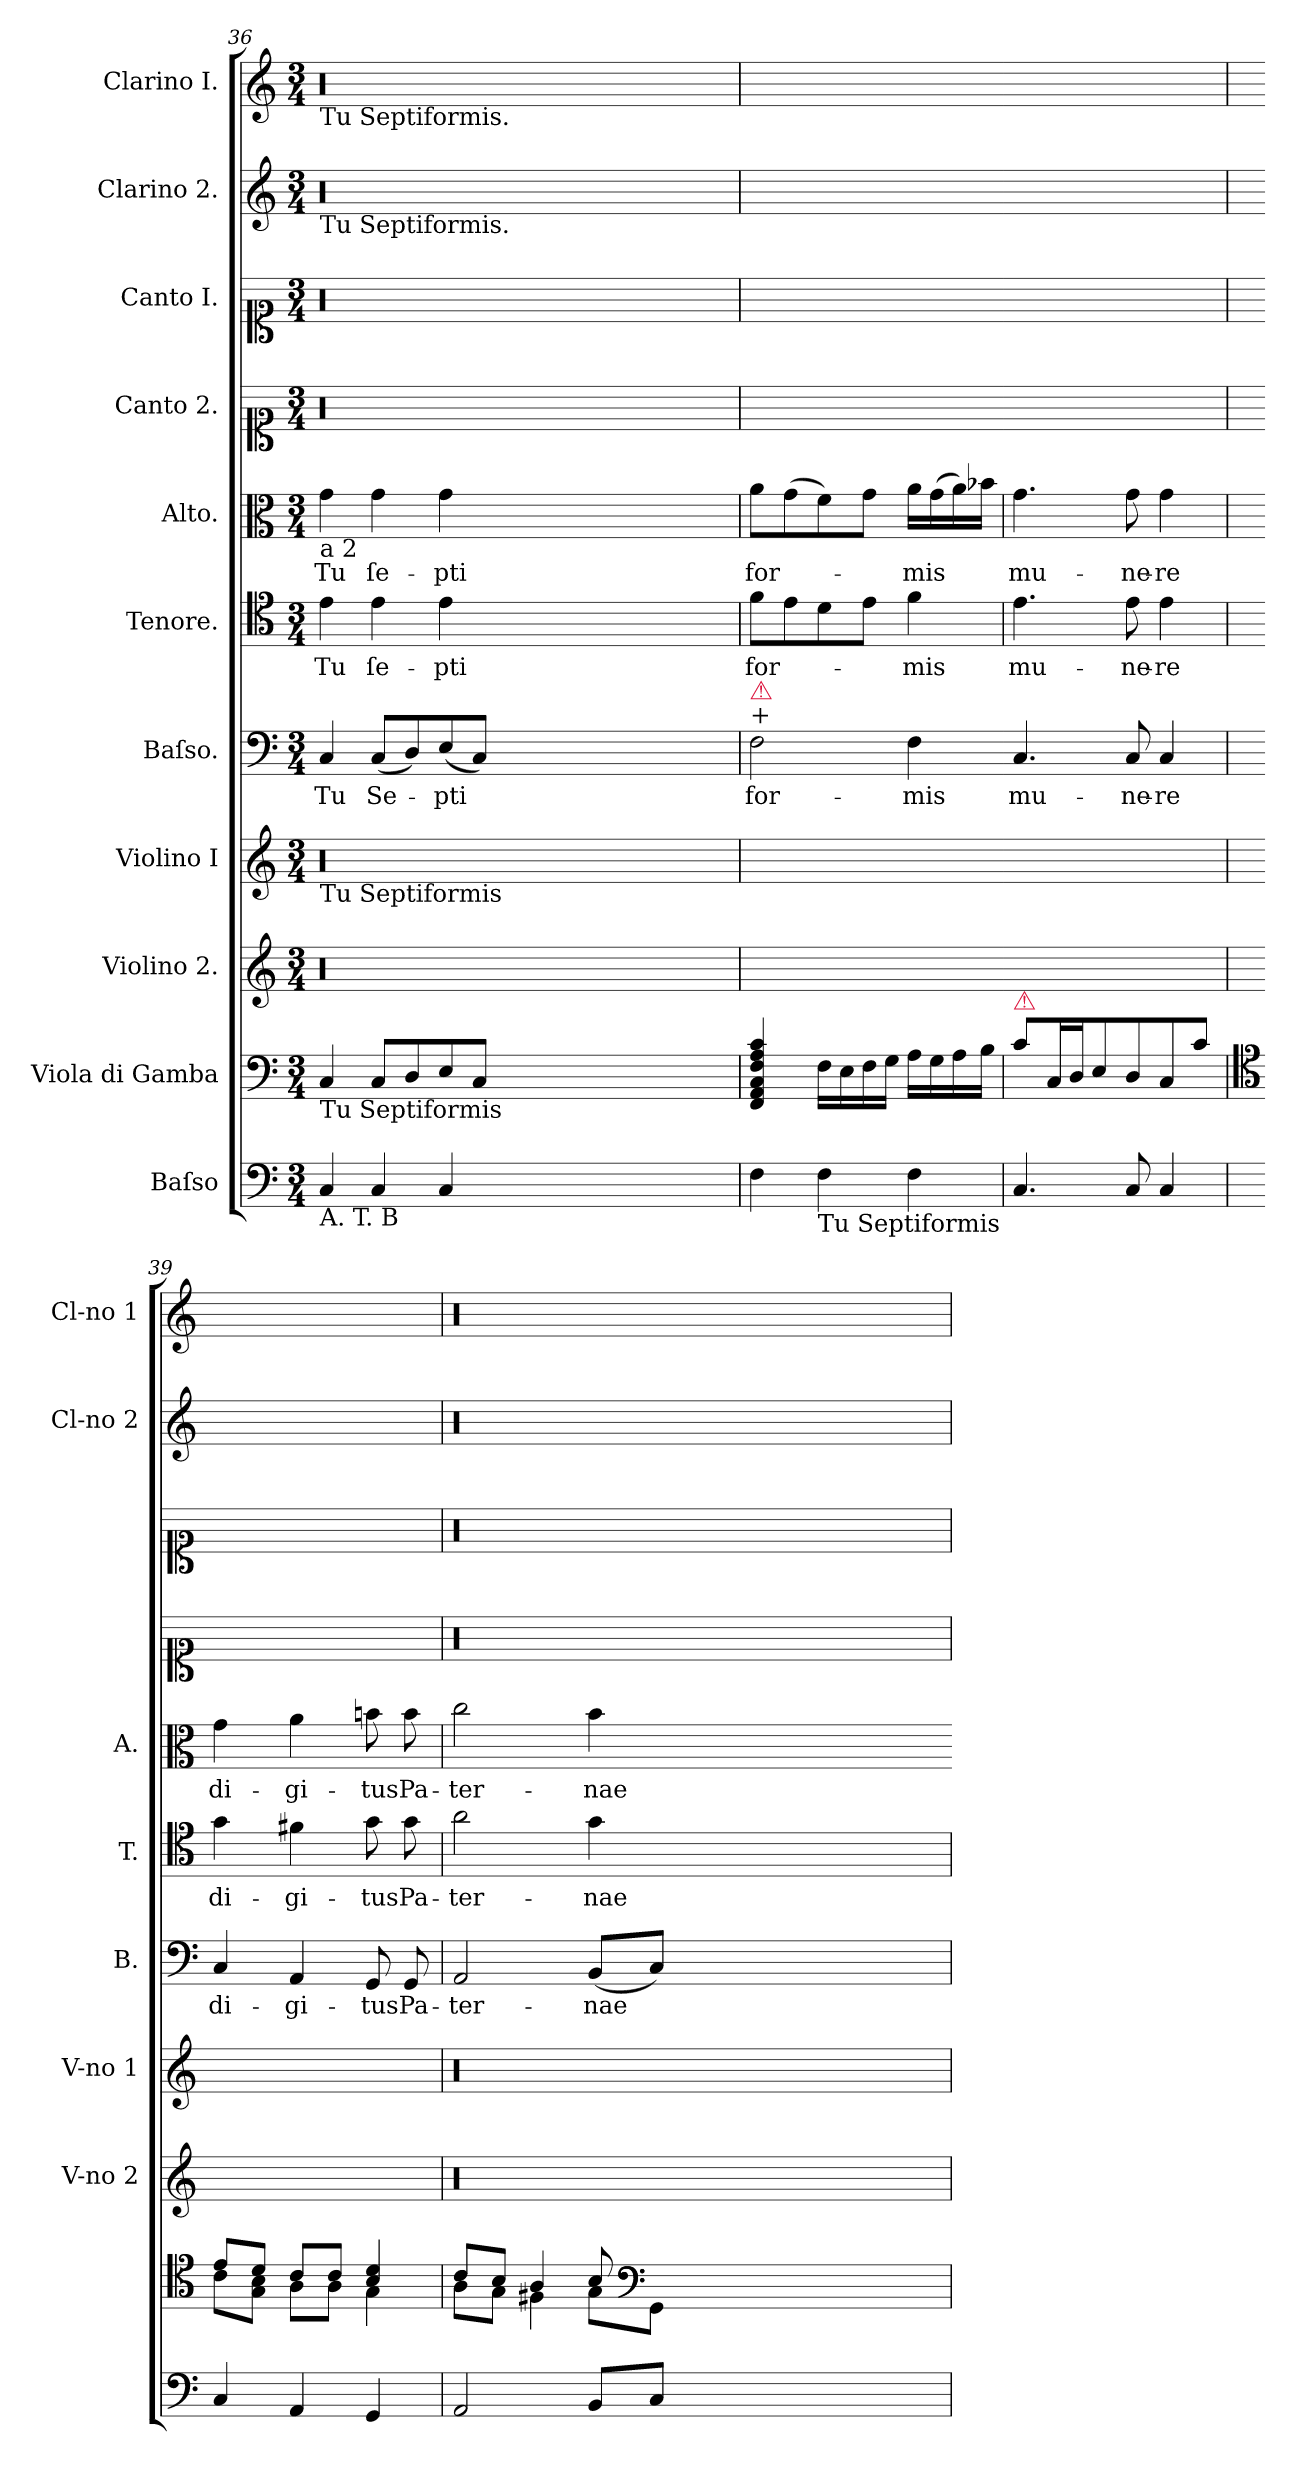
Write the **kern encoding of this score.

**kern	**kern	**kern	**kern	**kern	**text	**kern	**text	**kern	**text	**kern	**kern	**kern	**kern
*part11	*part10	*part9	*part8	*part7	*part7	*part6	*part6	*part5	*part5	*part4	*part3	*part2	*part1
*staff11	*staff10	*staff9	*staff8	*staff7	*staff7	*staff6	*staff6	*staff5	*staff5	*staff4	*staff3	*staff2	*staff1
*I"Baſso	*I"Viola di Gamba	*I"Violino 2.	*I"Violino I	*I"Baſso.	*	*I"Tenore.	*	*I"Alto.	*	*I"Canto 2.	*I"Canto I.	*I"Clarino 2.	*I"Clarino I.
*	*	*I'V-no 2	*I'V-no 1	*I'B.	*	*I'T.	*	*I'A.	*	*	*	*I'Cl-no 2	*I'Cl-no 1
*clefF4	*clefF4	*clefG2	*clefG2	*clefF4	*	*clefC4	*	*clefC3	*	*clefC1	*clefC1	*clefG2	*clefG2
*k[]	*k[]	*k[]	*k[]	*k[]	*	*k[]	*	*k[]	*	*k[]	*k[]	*k[]	*k[]
*C:	*C:	*C:	*C:	*C:	*	*C:	*	*C:	*	*C:	*C:	*C:	*C:
*M3/4	*M3/4	*M3/4	*M3/4	*M3/4	*	*M3/4	*	*M3/4	*	*M3/4	*M3/4	*M3/4	*M3/4
=36	=36	=36	=36	=36	=36	=36	=36	=36	=36	=36	=36	=36	=36
!	!	!	!	!	!	!	!	!	!	!	!	!	!LO:TX:b:t=Tu Septiformis.
!	!	!	!	!	!	!	!	!	!	!	!	!LO:TX:b:t=Tu Septiformis.	!
!	!	!	!	!	!	!	!	!LO:TX:b:t=a 2	!	!	!	!	!
!	!	!	!LO:TX:b:t=Tu Septiformis	!	!	!	!	!	!	!	!	!	!
!	!LO:TX:b:t=Tu Septiformis	!	!	!	!	!	!	!	!	!	!	!	!
!LO:TX:b:t=A. T. B	!	!	!	!	!	!	!	!	!	!	!	!	!
!	!	!LO:N:vis=00	!LO:N:vis=00	!	!	!	!	!	!	!LO:N:vis=00	!LO:N:vis=00	!LO:N:vis=00	!LO:N:vis=00
4C/	4C/	0.r	0.r	4C/	Tu	4e\	Tu	4g\	Tu	0.r	0.r	0.r	0.r
4C/	8C/L	.	.	(8C/L	Se-	4e\	ſe-	4g\	ſe-	.	.	.	.
.	8D/	.	.	8D/)	.	.	.	.	.	.	.	.	.
4C/	8E/	.	.	(8E/	-pti	4e\	-pti	4g\	-pti	.	.	.	.
.	8C/J	.	.	8C/J)	.	.	.	.	.	.	.	.	.
0ryy	0ryy	.	.	0ryy	.	0ryy	.	0ryy	.	.	.	.	.
4ryy	4ryy	.	.	4ryy	.	4ryy	.	4ryy	.	.	.	.	.
=37	=37	=37	=37	=37	=37	=37	=37	=37	=37	=37	=37	=37	=37
!	!	!	!	!LO:TX:a:t=+	!	!	!	!	!	!	!	!	!
!	!	!	!	!LO:TX:a:color=crimson:t=⚠	!	!	!	!	!	!	!	!	!
4F\	4FF/ 4AA/ 4C/ 4F/ 4A/ 4c/	2.ryy	2.ryy	2F\	-for-	8f\L	for-	8a\L	for-	2.ryy	2.ryy	2.ryy	2.ryy
.	.	.	.	.	.	8e\	.	(>8g\	.	.	.	.	.
!LO:TX:b:t=Tu Septiformis	!	!	!	!	!	!	!	!	!	!	!	!	!
4F\	16F\LL	.	.	.	.	8d\	.	8f\)	.	.	.	.	.
.	16E\	.	.	.	.	.	.	.	.	.	.	.	.
.	16F\	.	.	.	.	8e\J	.	8g\J	.	.	.	.	.
.	16G\JJ	.	.	.	.	.	.	.	.	.	.	.	.
4F\	16A\LL	.	.	4F\	-mis	4f\	-mis	16a\LL	-mis	.	.	.	.
.	16G\	.	.	.	.	.	.	(16g\	.	.	.	.	.
.	16A\	.	.	.	.	.	.	16a\)	.	.	.	.	.
.	16B\JJ	.	.	.	.	.	.	16b-X\JJ	.	.	.	.	.
=38	=38	=38	=38	=38-	=38	=38	=38	=38	=38	=38	=38	=38	=38
!	!LO:TX:a:color=crimson:t=⚠	!	!	!	!	!	!	!	!	!	!	!	!
4.C/	8c\L	2.ryy	2.ryy	4.C/	mu-	4.e\	mu-	4.g\	mu-	2.ryy	2.ryy	2.ryy	2.ryy
.	16C/L	.	.	.	.	.	.	.	.	.	.	.	.
.	16D/J	.	.	.	.	.	.	.	.	.	.	.	.
.	8E/	.	.	.	.	.	.	.	.	.	.	.	.
8C/	8D/	.	.	8C/	-ne-	8e\	-ne-	8g\	-ne-	.	.	.	.
4C/	8C/	.	.	4C/	-re	4e\	-re	4g\	-re	.	.	.	.
.	8c\J	.	.	.	.	.	.	.	.	.	.	.	.
=39	=39	=39	=39	=39	=39	=39	=39	=39	=39	=39	=39	=39	=39
*	*clefC4	*	*	*	*	*	*	*	*	*	*	*	*
*	*^	*	*	*	*	*	*	*	*	*	*	*	*
4C/	8e/L	8c\L	2.ryy	2.ryy	4C/	di-	4g\	di-	4g\	di-	2.ryy	2.ryy	2.ryy	2.ryy
.	8d/J	8G\ 8B\J	.	.	.	.	.	.	.	.	.	.	.	.
4AA/	8c/L	8A\L	.	.	4AA/	-gi-	4f#X\	-gi-	4a\	-gi-	.	.	.	.
.	8c/J	8A\J	.	.	.	.	.	.	.	.	.	.	.	.
4GG/	4B/ 4d/	4G\	.	.	8GG/	-tus	8g\	-tus	8bn\	-tus	.	.	.	.
.	.	.	.	.	8GG/	Pa-	8g\	Pa-	8b\	Pa-	.	.	.	.
=40	=40	=40	=40	=40	=40	=40	=40	=40	=40	=40	=40	=40	=40	=40
!	!	!	!LO:N:vis=00	!LO:N:vis=00	!	!	!	!	!	!	!LO:N:vis=00	!LO:N:vis=00	!LO:N:vis=00	!LO:N:vis=00
2AA/	8c/L	8A\L	0.r	0.r	2AA/	-ter-	2a\	-ter-	2cc\	-ter-	0.r	0.r	0.r	0.r
.	8B/J	8G\J	.	.	.	.	.	.	.	.	.	.	.	.
.	4A/	4F#X\	.	.	.	.	.	.	.	.	.	.	.	.
8BB/L	8B/	8G\L	.	.	(8BB/L	-nae	4g\	-nae	4b\	-nae	.	.	.	.
*	*clefF4	*	*	*	*	*	*	*	*	*	*	*	*	*
8C/J	8ryy	8GG\J	.	.	8C/J)	.	.	.	.	.	.	.	.	.
0ryy	0ryy	0ryy	.	.	0ryy	.	0ryy	.	0ryy	.	.	.	.	.
4ryy	4ryy	4ryy	.	.	4ryy	.	4ryy	.	4ryy	.	.	.	.	.
*	*v	*v	*	*	*	*	*	*	*	*	*	*	*	*
=	=	=	=	=	=	=	=	=-	=	=	=	=	=
*-	*-	*-	*-	*-	*-	*-	*-	*-	*-	*-	*-	*-	*-
